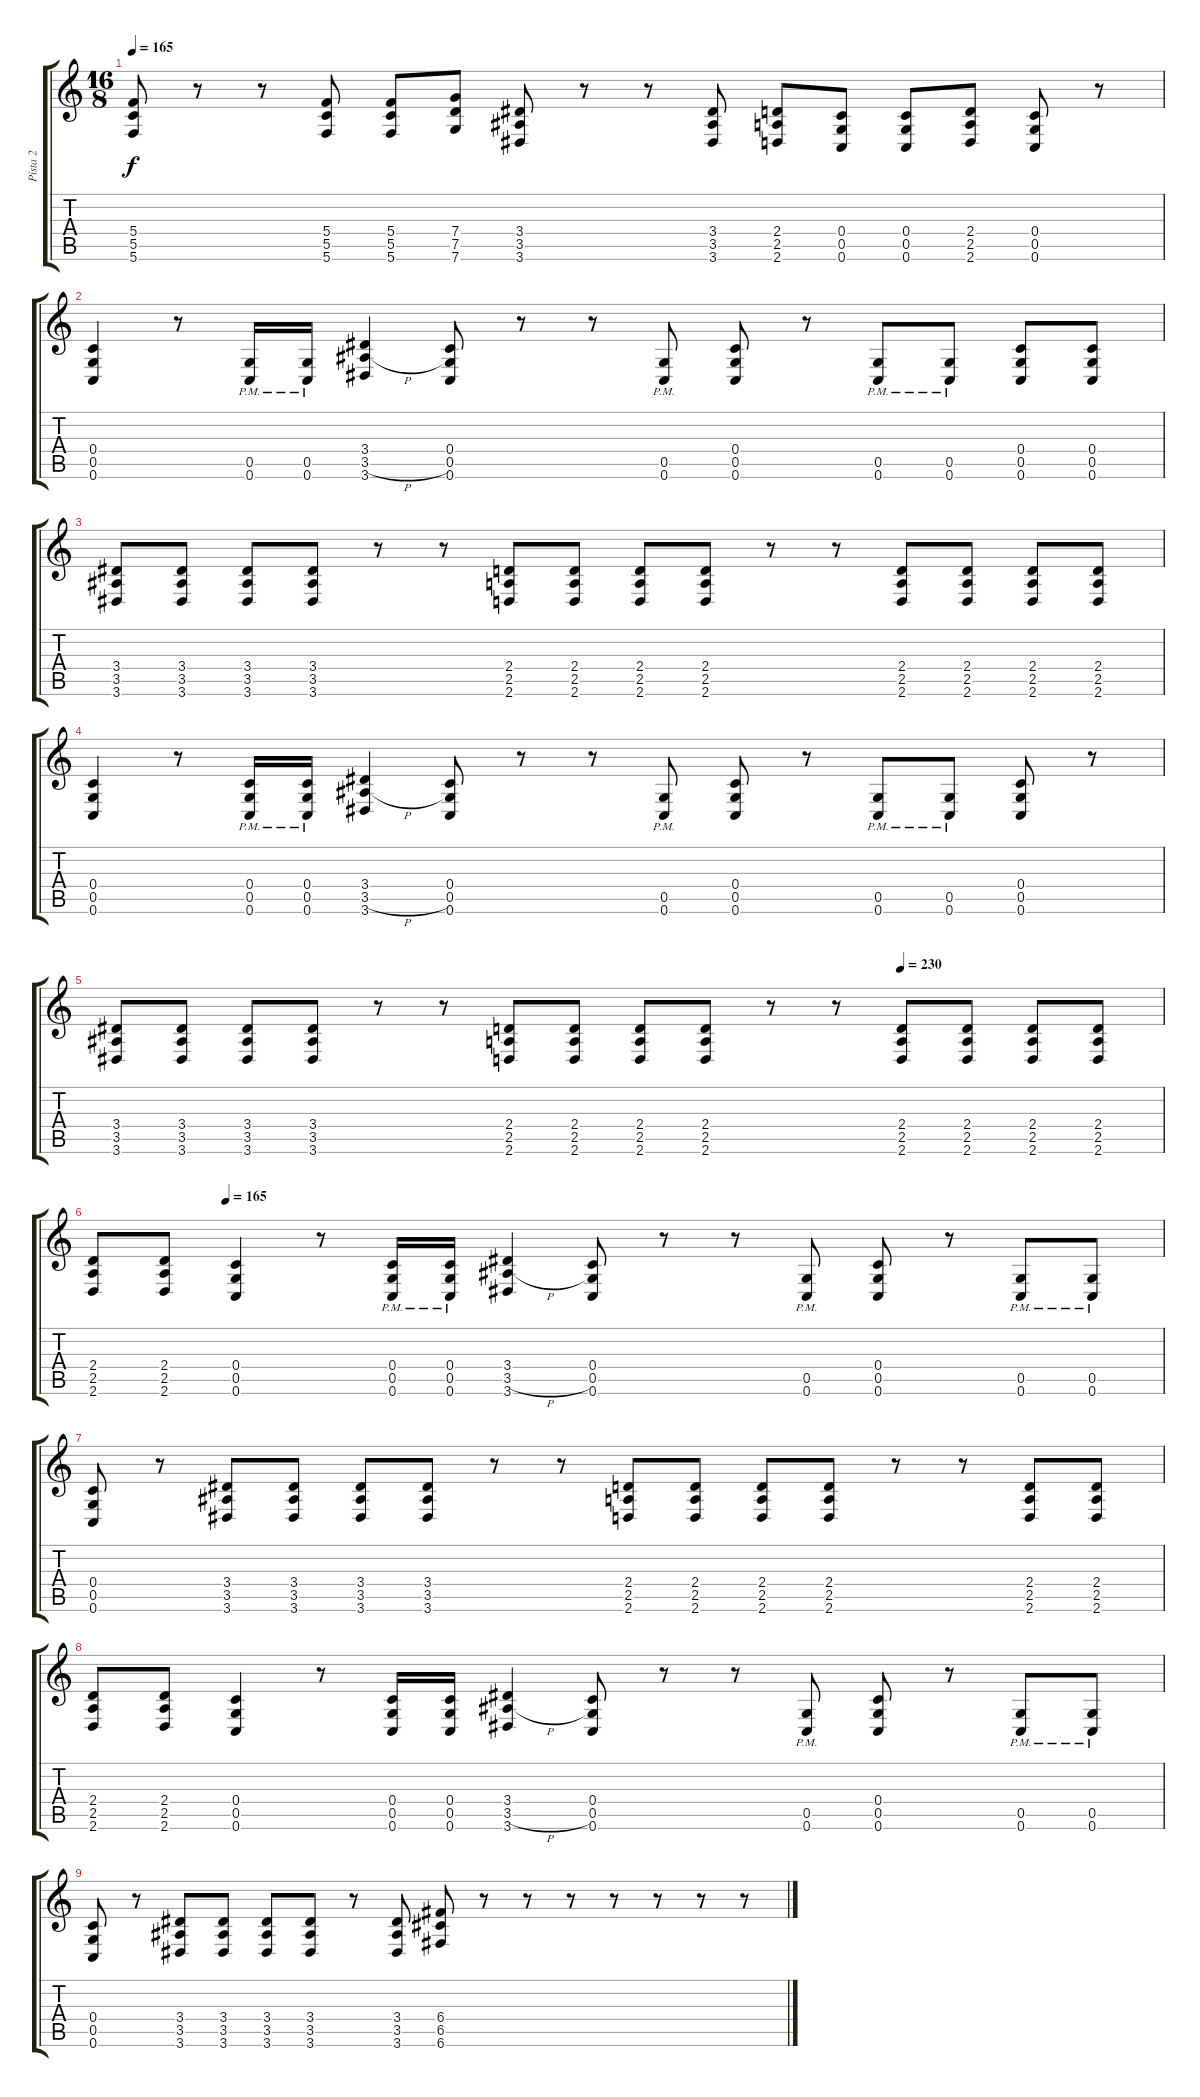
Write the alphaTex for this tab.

\track ("Pista 2" "Pista 2") {instrument distortionguitar}
\staff {score tabs}
\tuning (D4 A3 F3 C3 G2 C2) {hide}
\ts (16 8)
\tempo 165
\clef g2
\ks c
(5.4 5.5 5.6).8{dy f} r.8 r.8 (5.4 5.5 5.6).8 (5.4 5.5 5.6).8 (7.4 7.5 7.6).8 (3.4 3.5 3.6).8 r.8 r.8 (3.4 3.5 3.6).8 (2.4 2.5 2.6).8 (0.4 0.5 0.6).8 (0.4 0.5 0.6).8 (2.4 2.5 2.6).8 (0.4 0.5 0.6).8 r.8 |
(0.4 0.5 0.6).4 r.8 (0.5{pm} 0.6).16 (0.5{pm} 0.6).16 (3.4 3.5{h} 3.6).4 (0.4 0.5 0.6).8 r.8 r.8 (0.5{pm} 0.6).8 (0.4 0.5 0.6).8 r.8 (0.5{pm} 0.6).8 (0.5{pm} 0.6).8 (0.4 0.5 0.6).8 (0.4 0.5 0.6).8 |
(3.4 3.5 3.6).8 (3.4 3.5 3.6).8 (3.4 3.5 3.6).8 (3.4 3.5 3.6).8 r.8 r.8 (2.4 2.5 2.6).8 (2.4 2.5 2.6).8 (2.4 2.5 2.6).8 (2.4 2.5 2.6).8 r.8 r.8 (2.4 2.5 2.6).8 (2.4 2.5 2.6).8 (2.4 2.5 2.6).8 (2.4 2.5 2.6).8 |
(0.4 0.5 0.6).4 r.8 (0.4{pm} 0.5{pm} 0.6).16 (0.4{pm} 0.5{pm} 0.6).16 (3.4 3.5{h} 3.6).4 (0.4 0.5 0.6).8 r.8 r.8 (0.5{pm} 0.6).8 (0.4 0.5 0.6).8 r.8 (0.5{pm} 0.6).8 (0.5{pm} 0.6).8 (0.4 0.5 0.6).8 r.8 |
\tempo (230 0.75)
(3.4 3.5 3.6).8 (3.4 3.5 3.6).8 (3.4 3.5 3.6).8 (3.4 3.5 3.6).8 r.8 r.8 (2.4 2.5 2.6).8 (2.4 2.5 2.6).8 (2.4 2.5 2.6).8 (2.4 2.5 2.6).8 r.8 r.8 (2.4 2.5 2.6).8 (2.4 2.5 2.6).8 (2.4 2.5 2.6).8 (2.4 2.5 2.6).8 |
\tempo (165 0.125)
(2.4 2.5 2.6).8 (2.4 2.5 2.6).8 (0.4 0.5 0.6).4 r.8 (0.4{pm} 0.5{pm} 0.6).16 (0.4{pm} 0.5{pm} 0.6).16 (3.4 3.5{h} 3.6).4 (0.4 0.5 0.6).8 r.8 r.8 (0.5{pm} 0.6).8 (0.4 0.5 0.6).8 r.8 (0.5{pm} 0.6).8 (0.5{pm} 0.6).8 |
(0.4 0.5 0.6).8 r.8 (3.4 3.5 3.6).8 (3.4 3.5 3.6).8 (3.4 3.5 3.6).8 (3.4 3.5 3.6).8 r.8 r.8 (2.4 2.5 2.6).8 (2.4 2.5 2.6).8 (2.4 2.5 2.6).8 (2.4 2.5 2.6).8 r.8 r.8 (2.4 2.5 2.6).8 (2.4 2.5 2.6).8 |
(2.4 2.5 2.6).8 (2.4 2.5 2.6).8 (0.4 0.5 0.6).4 r.8 (0.4 0.5 0.6).16 (0.4 0.5 0.6).16 (3.4 3.5{h} 3.6).4 (0.4 0.5 0.6).8 r.8 r.8 (0.5{pm} 0.6).8 (0.4 0.5 0.6).8 r.8 (0.5{pm} 0.6).8 (0.5{pm} 0.6).8 |
(0.4 0.5 0.6).8 r.8 (3.4 3.5 3.6).8 (3.4 3.5 3.6).8 (3.4 3.5 3.6).8 (3.4 3.5 3.6).8 r.8 (3.4 3.5 3.6).8 (6.4 6.5 6.6).8 r.8 r.8 r.8 r.8 r.8 r.8 r.8
